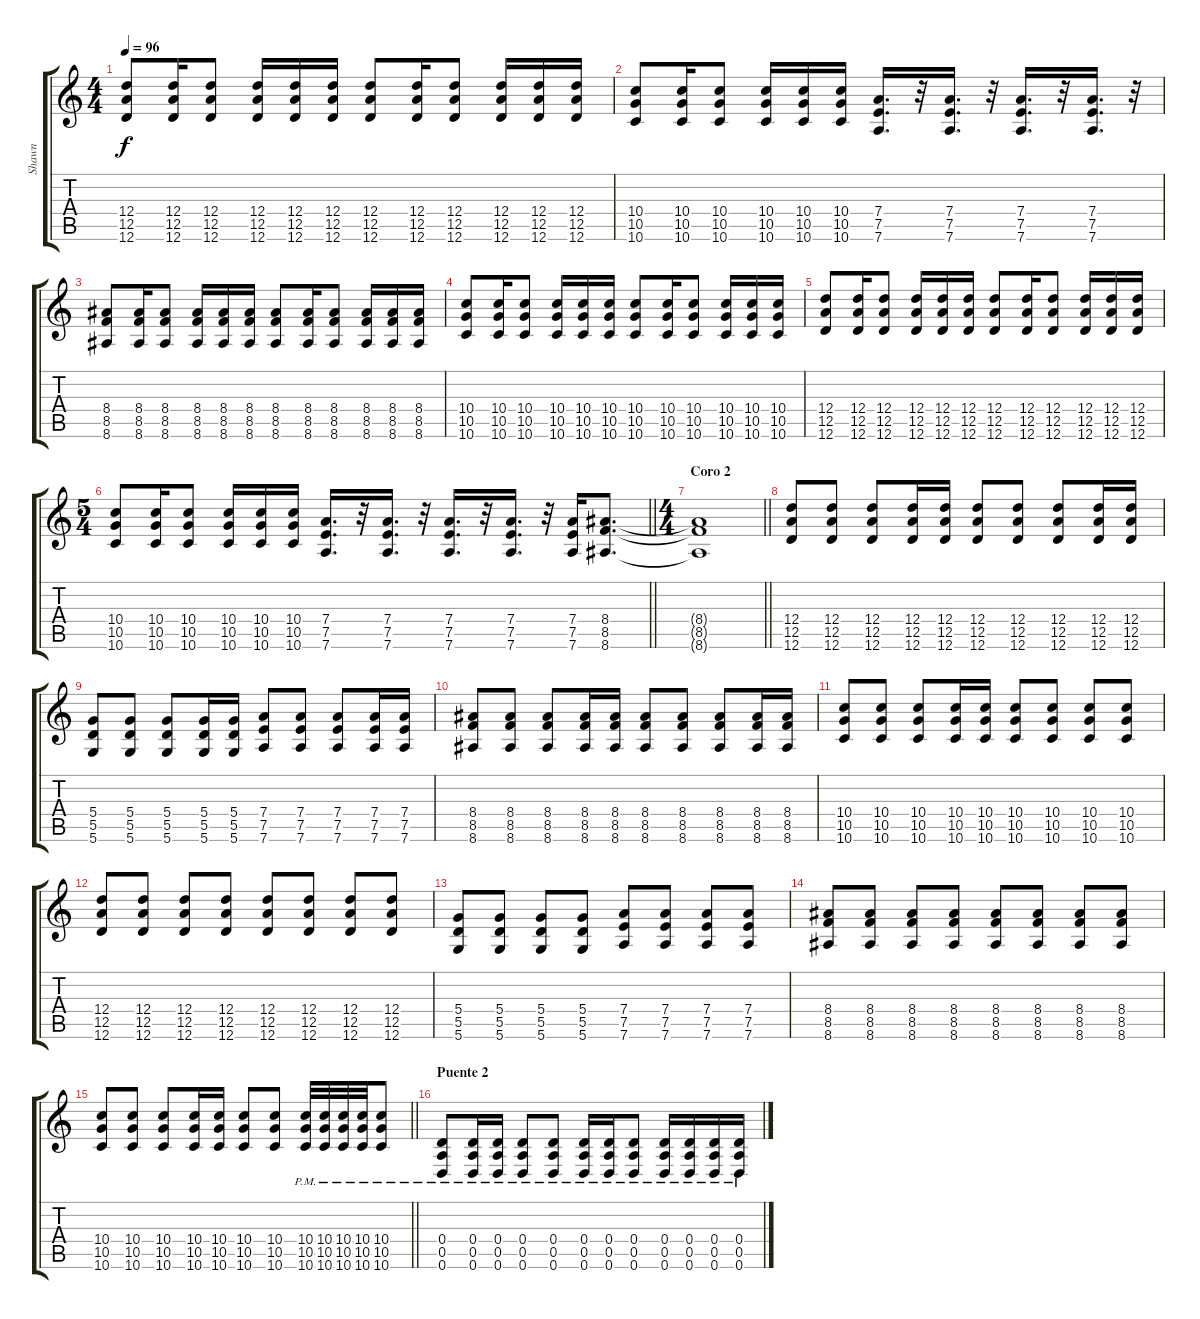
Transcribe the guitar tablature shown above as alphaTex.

\track ("Shawn" "Shawn") {instrument distortionguitar}
\staff {score tabs}
\tuning (E4 B3 G3 D3 A2 D2) {hide}
\ts (4 4)
\tempo 96
\clef g2
\ks c
(12.4 12.5 12.6).8{dy f} (12.4 12.5 12.6).16 (12.4 12.5 12.6).8 (12.4 12.5 12.6).16 (12.4 12.5 12.6).16 (12.4 12.5 12.6).16 (12.4 12.5 12.6).8 (12.4 12.5 12.6).16 (12.4 12.5 12.6).8 (12.4 12.5 12.6).16 (12.4 12.5 12.6).16 (12.4 12.5 12.6).16 |
(10.4 10.5 10.6).8 (10.4 10.5 10.6).16 (10.4 10.5 10.6).8 (10.4 10.5 10.6).16 (10.4 10.5 10.6).16 (10.4 10.5 10.6).16 (7.4 7.5 7.6).16{d instrument distortionguitar} r.32 (7.4 7.5 7.6).16{d} r.32 (7.4 7.5 7.6).16{d} r.32 (7.4 7.5 7.6).16{d} r.32 |
(8.4 8.5 8.6).8 (8.4 8.5 8.6).16 (8.4 8.5 8.6).8 (8.4 8.5 8.6).16 (8.4 8.5 8.6).16 (8.4 8.5 8.6).16 (8.4 8.5 8.6).8 (8.4 8.5 8.6).16 (8.4 8.5 8.6).8 (8.4 8.5 8.6).16 (8.4 8.5 8.6).16 (8.4 8.5 8.6).16 |
(10.4 10.5 10.6).8 (10.4 10.5 10.6).16 (10.4 10.5 10.6).8 (10.4 10.5 10.6).16 (10.4 10.5 10.6).16 (10.4 10.5 10.6).16 (10.4 10.5 10.6).8 (10.4 10.5 10.6).16 (10.4 10.5 10.6).8 (10.4 10.5 10.6).16 (10.4 10.5 10.6).16 (10.4 10.5 10.6).16 |
(12.4 12.5 12.6).8 (12.4 12.5 12.6).16 (12.4 12.5 12.6).8 (12.4 12.5 12.6).16 (12.4 12.5 12.6).16 (12.4 12.5 12.6).16 (12.4 12.5 12.6).8 (12.4 12.5 12.6).16 (12.4 12.5 12.6).8 (12.4 12.5 12.6).16 (12.4 12.5 12.6).16 (12.4 12.5 12.6).16 |
\ts (5 4)
\barLineRight lightlight
(10.4 10.5 10.6).8 (10.4 10.5 10.6).16 (10.4 10.5 10.6).8 (10.4 10.5 10.6).16 (10.4 10.5 10.6).16 (10.4 10.5 10.6).16 (7.4 7.5 7.6).16{d instrument distortionguitar} r.32 (7.4 7.5 7.6).16{d} r.32 (7.4 7.5 7.6).16{d} r.32 (7.4 7.5 7.6).16{d} r.32 (7.4 7.5 7.6).16 (8.4 8.5 8.6).8{d} |
\ts (4 4)
\section ("" "Coro 2")
\barLineRight lightlight
(8.4{t} 8.5{t} 8.6{t}).1{volume 4} |
(12.4 12.5 12.6).8{volume 12} (12.4 12.5 12.6).8 (12.4 12.5 12.6).8 (12.4 12.5 12.6).16 (12.4 12.5 12.6).16 (12.4 12.5 12.6).8 (12.4 12.5 12.6).8 (12.4 12.5 12.6).8 (12.4 12.5 12.6).16 (12.4 12.5 12.6).16 |
(5.4 5.5 5.6).8 (5.4 5.5 5.6).8 (5.4 5.5 5.6).8 (5.4 5.5 5.6).16 (5.4 5.5 5.6).16 (7.4 7.5 7.6).8 (7.4 7.5 7.6).8 (7.4 7.5 7.6).8 (7.4 7.5 7.6).16 (7.4 7.5 7.6).16 |
(8.4 8.5 8.6).8 (8.4 8.5 8.6).8 (8.4 8.5 8.6).8 (8.4 8.5 8.6).16 (8.4 8.5 8.6).16 (8.4 8.5 8.6).8 (8.4 8.5 8.6).8 (8.4 8.5 8.6).8 (8.4 8.5 8.6).16 (8.4 8.5 8.6).16 |
(10.4 10.5 10.6).8 (10.4 10.5 10.6).8 (10.4 10.5 10.6).8 (10.4 10.5 10.6).16 (10.4 10.5 10.6).16 (10.4 10.5 10.6).8 (10.4 10.5 10.6).8 (10.4 10.5 10.6).8 (10.4 10.5 10.6).8 |
(12.4 12.5 12.6).8{volume 12} (12.4 12.5 12.6).8 (12.4 12.5 12.6).8 (12.4 12.5 12.6).8 (12.4 12.5 12.6).8 (12.4 12.5 12.6).8 (12.4 12.5 12.6).8 (12.4 12.5 12.6).8 |
(5.4 5.5 5.6).8 (5.4 5.5 5.6).8 (5.4 5.5 5.6).8 (5.4 5.5 5.6).8 (7.4 7.5 7.6).8 (7.4 7.5 7.6).8 (7.4 7.5 7.6).8 (7.4 7.5 7.6).8 |
(8.4 8.5 8.6).8 (8.4 8.5 8.6).8 (8.4 8.5 8.6).8 (8.4 8.5 8.6).8 (8.4 8.5 8.6).8 (8.4 8.5 8.6).8 (8.4 8.5 8.6).8 (8.4 8.5 8.6).8 |
\barLineRight lightlight
(10.4 10.5 10.6).8 (10.4 10.5 10.6).8 (10.4 10.5 10.6).8 (10.4 10.5 10.6).16 (10.4 10.5 10.6).16 (10.4 10.5 10.6).8 (10.4 10.5 10.6).8 (10.4 10.5{pm} 10.6{pm}).32 (10.4 10.5{pm} 10.6{pm}).32 (10.4 10.5{pm} 10.6{pm}).32 (10.4 10.5{pm} 10.6{pm}).32 (10.4 10.5{pm} 10.6{pm}).8 |
\section ("" "Puente 2")
(0.4{pm} 0.5{pm} 0.6{pm}).8{volume 10} (0.4{pm} 0.5{pm} 0.6{pm}).16 (0.4{pm} 0.5{pm} 0.6{pm}).16 (0.4{pm} 0.5{pm} 0.6{pm}).8 (0.4{pm} 0.5{pm} 0.6{pm}).8 (0.4{pm} 0.5{pm} 0.6{pm}).16 (0.4{pm} 0.5{pm} 0.6{pm}).16 (0.4{pm} 0.5{pm} 0.6{pm}).8 (0.4{pm} 0.5{pm} 0.6{pm}).16 (0.4{pm} 0.5{pm} 0.6{pm}).16 (0.4{pm} 0.5{pm} 0.6{pm}).16 (0.4{pm} 0.5{pm} 0.6{pm}).16
